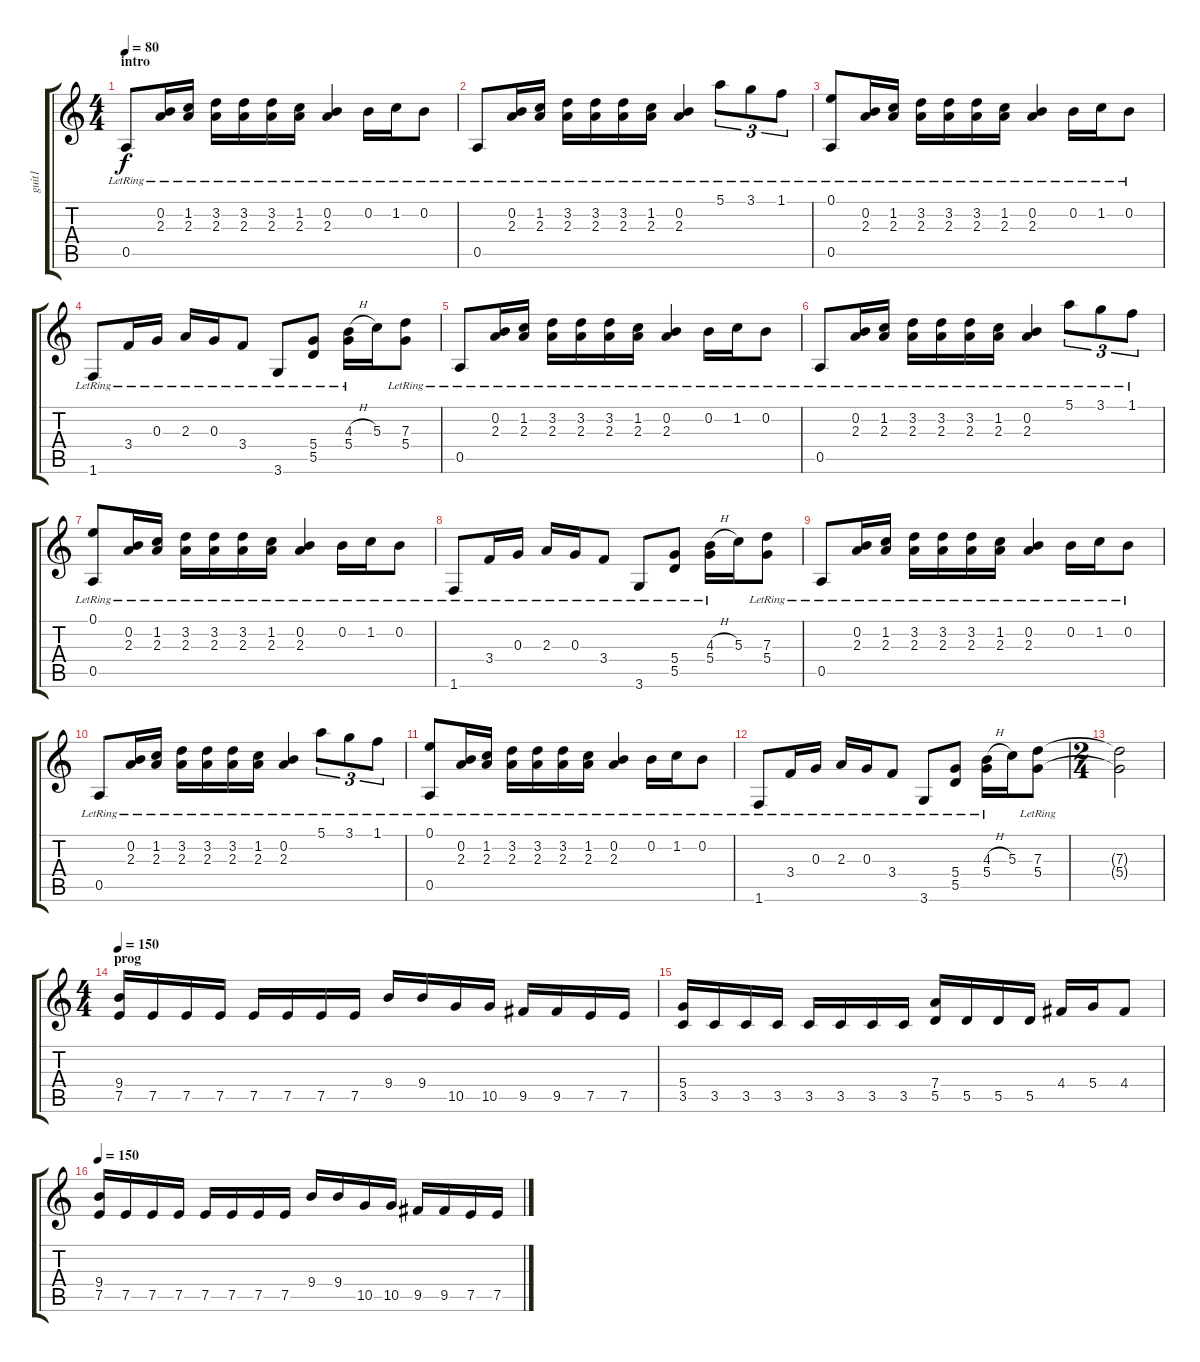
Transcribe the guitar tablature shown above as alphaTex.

\track ("guit1" "guit1") {instrument acousticguitarsteel}
\staff {score tabs}
\tuning (E4 B3 G3 D3 A2 E2) {hide}
\ts (4 4)
\section ("" "intro")
\tempo 80
\clef g2
\ks c
0.5{lr}.8{dy f instrument acousticguitarsteel} (0.2{lr} 2.3{lr}).16 (1.2{lr} 2.3{lr}).16 (3.2{lr} 2.3{lr}).16 (3.2{lr} 2.3{lr}).16 (3.2{lr} 2.3{lr}).16 (1.2{lr} 2.3{lr}).16 (0.2{lr} 2.3{lr}).4 0.2{lr}.16 1.2{lr}.16 0.2{lr}.8 |
0.5{lr}.8 (0.2{lr} 2.3{lr}).16 (1.2{lr} 2.3{lr}).16 (3.2{lr} 2.3{lr}).16 (3.2{lr} 2.3{lr}).16 (3.2{lr} 2.3{lr}).16 (1.2{lr} 2.3{lr}).16 (0.2{lr} 2.3{lr}).4 5.1{lr}.8{tu (3 2)} 3.1{lr}.8{tu (3 2)} 1.1{lr}.8{tu (3 2)} |
(0.1{lr} 0.5{lr}).8 (0.2{lr} 2.3{lr}).16 (1.2{lr} 2.3{lr}).16 (3.2{lr} 2.3{lr}).16 (3.2{lr} 2.3{lr}).16 (3.2{lr} 2.3{lr}).16 (1.2{lr} 2.3{lr}).16 (0.2{lr} 2.3{lr}).4 0.2{lr}.16 1.2{lr}.16 0.2{lr}.8 |
1.6{lr}.8 3.4{lr}.16 0.3{lr}.16 2.3{lr}.16 0.3{lr}.16 3.4{lr}.8 3.6{lr}.8 (5.4{lr} 5.5{lr}).8 (4.3{h} 5.4{lr}).16 5.3.16 (7.3{lr} 5.4{lr}).8 |
0.5{lr}.8 (0.2{lr} 2.3{lr}).16 (1.2{lr} 2.3{lr}).16 (3.2{lr} 2.3{lr}).16 (3.2{lr} 2.3{lr}).16 (3.2{lr} 2.3{lr}).16 (1.2{lr} 2.3{lr}).16 (0.2{lr} 2.3{lr}).4 0.2{lr}.16 1.2{lr}.16 0.2{lr}.8 |
0.5{lr}.8 (0.2{lr} 2.3{lr}).16 (1.2{lr} 2.3{lr}).16 (3.2{lr} 2.3{lr}).16 (3.2{lr} 2.3{lr}).16 (3.2{lr} 2.3{lr}).16 (1.2{lr} 2.3{lr}).16 (0.2{lr} 2.3{lr}).4 5.1{lr}.8{tu (3 2)} 3.1{lr}.8{tu (3 2)} 1.1{lr}.8{tu (3 2)} |
(0.1{lr} 0.5{lr}).8 (0.2{lr} 2.3{lr}).16 (1.2{lr} 2.3{lr}).16 (3.2{lr} 2.3{lr}).16 (3.2{lr} 2.3{lr}).16 (3.2{lr} 2.3{lr}).16 (1.2{lr} 2.3{lr}).16 (0.2{lr} 2.3{lr}).4 0.2{lr}.16 1.2{lr}.16 0.2{lr}.8 |
1.6{lr}.8 3.4{lr}.16 0.3{lr}.16 2.3{lr}.16 0.3{lr}.16 3.4{lr}.8 3.6{lr}.8 (5.4{lr} 5.5{lr}).8 (4.3{h} 5.4{lr}).16 5.3.16 (7.3{lr} 5.4{lr}).8 |
0.5{lr}.8 (0.2{lr} 2.3{lr}).16 (1.2{lr} 2.3{lr}).16 (3.2{lr} 2.3{lr}).16 (3.2{lr} 2.3{lr}).16 (3.2{lr} 2.3{lr}).16 (1.2{lr} 2.3{lr}).16 (0.2{lr} 2.3{lr}).4 0.2{lr}.16 1.2{lr}.16 0.2{lr}.8 |
0.5{lr}.8 (0.2{lr} 2.3{lr}).16 (1.2{lr} 2.3{lr}).16 (3.2{lr} 2.3{lr}).16 (3.2{lr} 2.3{lr}).16 (3.2{lr} 2.3{lr}).16 (1.2{lr} 2.3{lr}).16 (0.2{lr} 2.3{lr}).4 5.1{lr}.8{tu (3 2)} 3.1{lr}.8{tu (3 2)} 1.1{lr}.8{tu (3 2)} |
(0.1{lr} 0.5{lr}).8 (0.2{lr} 2.3{lr}).16 (1.2{lr} 2.3{lr}).16 (3.2{lr} 2.3{lr}).16 (3.2{lr} 2.3{lr}).16 (3.2{lr} 2.3{lr}).16 (1.2{lr} 2.3{lr}).16 (0.2{lr} 2.3{lr}).4 0.2{lr}.16 1.2{lr}.16 0.2{lr}.8 |
1.6{lr}.8 3.4{lr}.16 0.3{lr}.16 2.3{lr}.16 0.3{lr}.16 3.4{lr}.8 3.6{lr}.8 (5.4{lr} 5.5{lr}).8 (4.3{h} 5.4{lr}).16 5.3.16 (7.3{lr} 5.4{lr}).8 |
\ts (2 4)
(7.3{t} 5.4{t}).2 |
\ts (4 4)
\section ("" "prog")
\tempo 150
(9.4 7.5).16{instrument distortionguitar} 7.5.16 7.5.16 7.5.16 7.5.16 7.5.16 7.5.16 7.5.16 9.4.16 9.4.16 10.5.16 10.5.16 9.5.16 9.5.16 7.5.16 7.5.16 |
(5.4 3.5).16 3.5.16 3.5.16 3.5.16 3.5.16 3.5.16 3.5.16 3.5.16 (7.4 5.5).16 5.5.16 5.5.16 5.5.16 4.4.16 5.4.16 4.4.8 |
\tempo 150
(9.4 7.5).16{instrument distortionguitar} 7.5.16 7.5.16 7.5.16 7.5.16 7.5.16 7.5.16 7.5.16 9.4.16 9.4.16 10.5.16 10.5.16 9.5.16 9.5.16 7.5.16 7.5.16
